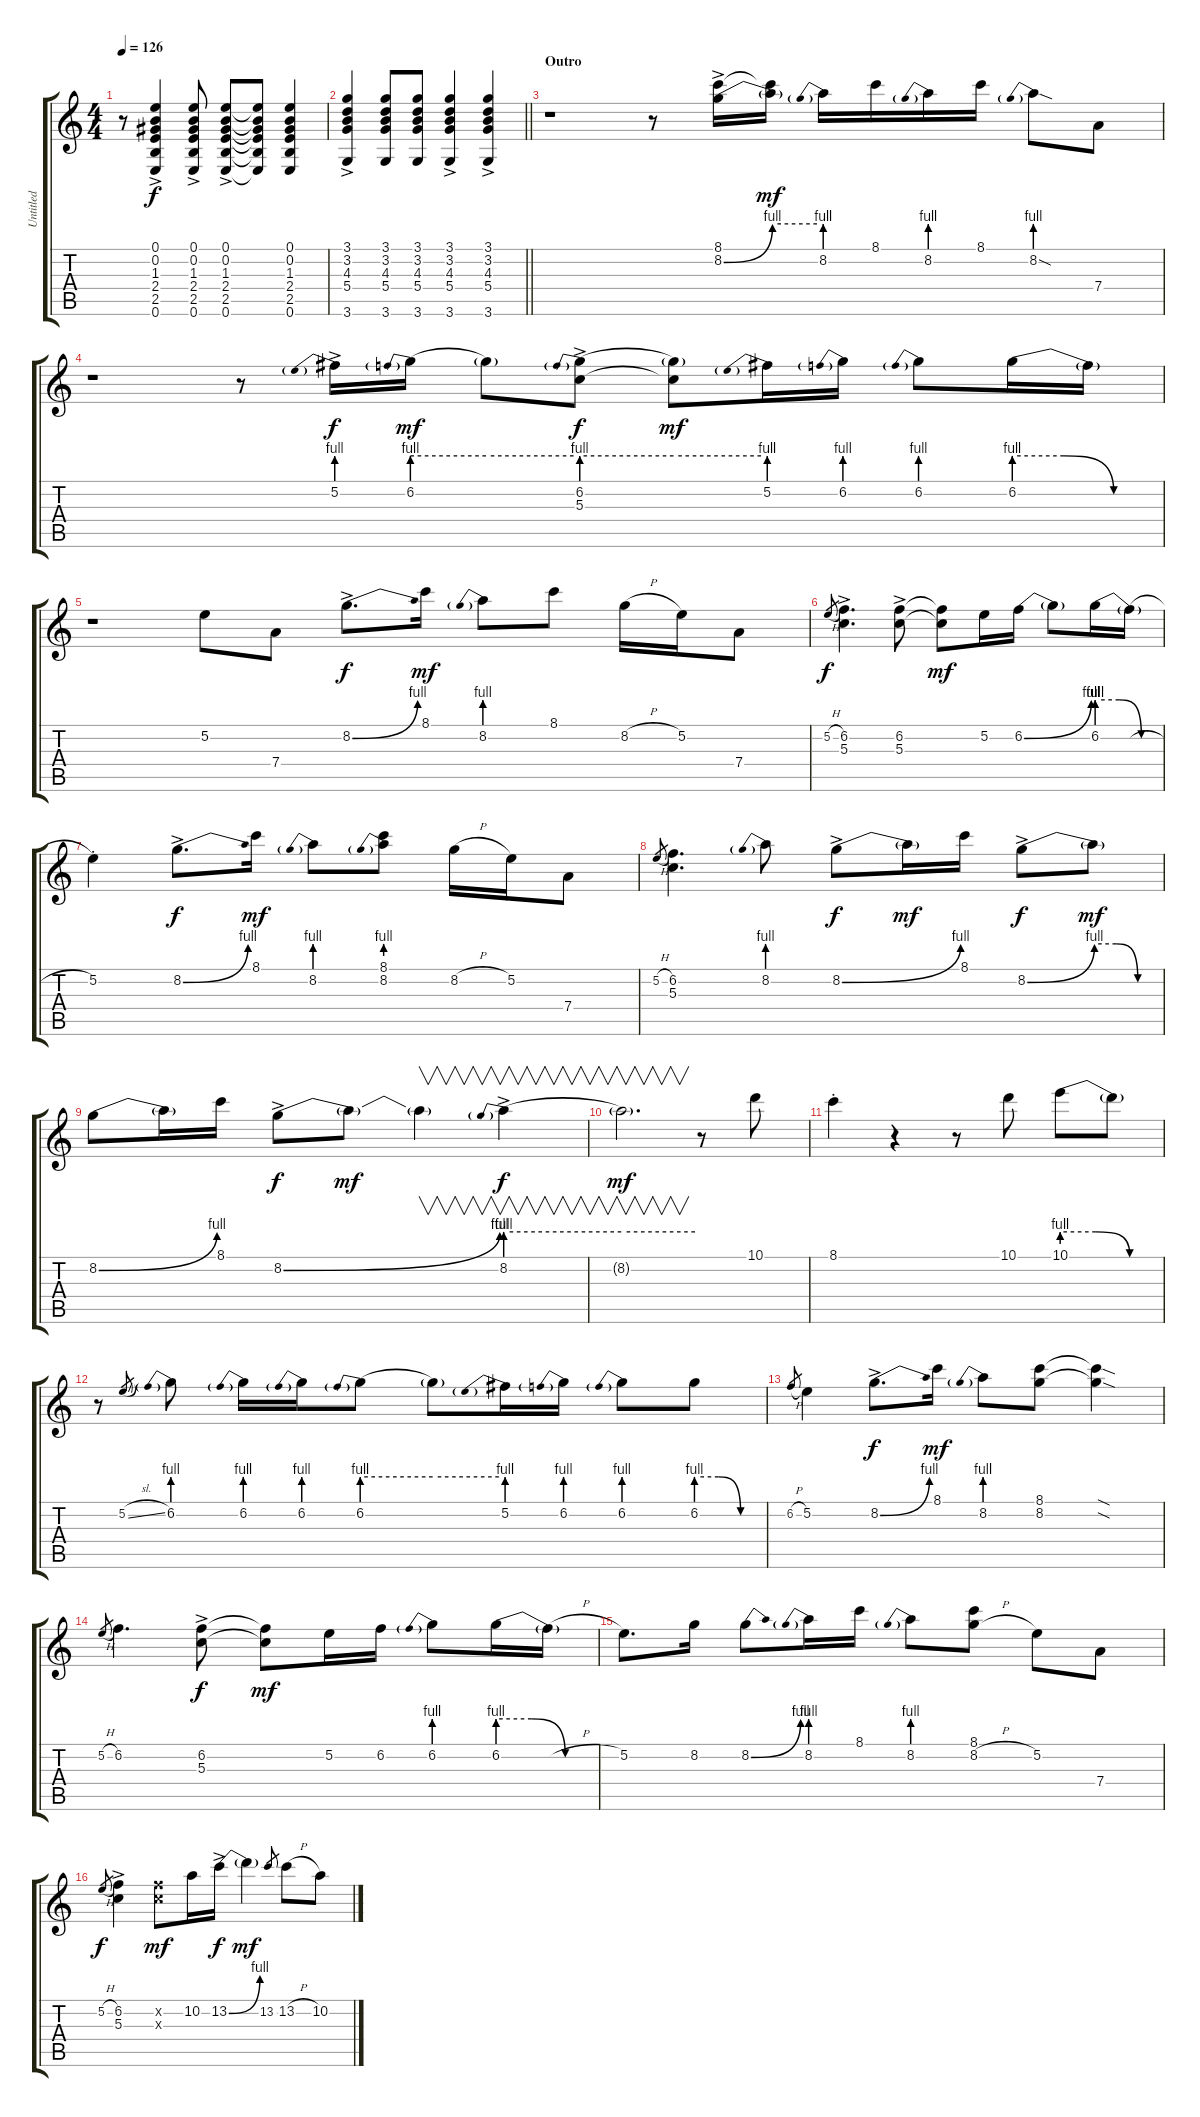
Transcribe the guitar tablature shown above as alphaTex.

\track ("Untitled" "Untitled") {instrument overdrivenguitar}
\staff {score tabs}
\tuning (E4 B3 G3 D3 A2 E2) {hide}
\ts (4 4)
\tempo 126
\clef g2
\ks c
r.8{dy f} (0.1{ac} 0.2{ac} 1.3{ac} 2.4{ac} 2.5{ac} 0.6{ac}).4 (0.1{ac} 0.2{ac} 1.3{ac} 2.4{ac} 2.5{ac} 0.6{ac}).8 (0.1{ac} 0.2{ac} 1.3{ac} 2.4{ac} 2.5{ac} 0.6{ac}).8 (0.1{t} 0.2{t} 1.3{t} 2.4{t} 2.5{t} 0.6{t}).8 (0.1 0.2 1.3 2.4 2.5 0.6).4 |
\barLineRight lightlight
(3.1{ac} 3.2{ac} 4.3{ac} 5.4{ac} 3.6{ac}).4 (3.1 3.2 4.3 5.4 3.6).8 (3.1 3.2 4.3 5.4 3.6).8 (3.1{ac} 3.2{ac} 4.3{ac} 5.4{ac} 3.6{ac}).4 (3.1{ac} 3.2{ac} 4.3{ac} 5.4{ac} 3.6{ac}).4 |
\section ("" "Outro")
r.1 r.8 (8.1{ac} 8.2{be (bend 0 0 60 4) ac}).16 (8.1{t} 8.2{be (hold 0 4 60 4) t}).16{dy mf} 8.2{be (prebend 0 4 60 4)}.16 8.1.16 8.2{be (prebend 0 4 60 4)}.16 8.1.16 8.2{be (prebend 0 4 60 4) sod}.8 7.4.8 |
r.1 r.8 5.2{be (prebend 0 4 60 4) ac}.16{dy f} 6.2{be (prebend 0 4 60 4)}.16{dy mf} 6.2{be (hold 0 4 60 4) t}.8 (6.2{be (prebend 0 4 60 4) ac} 5.3{ac}).8{dy f} (6.2{be (hold 0 4 60 4) t} 5.3{t}).8{dy mf} 5.2{be (prebend 0 4 60 4)}.16 6.2{be (prebend 0 4 60 4)}.16 6.2{be (prebend 0 4 60 4)}.8 6.2{be (custom 0 4 20 4 40 0 60 0)}.16 6.2{t}.16 |
r.1 5.2.8 7.4.8 8.2{be (bend 0 0 60 4) ac}.8{d dy f} 8.1.16{dy mf} 8.2{be (prebend 0 4 60 4)}.8 8.1.8 8.2{h}.16 5.2.16 7.4.8 |
5.2{h}.8{gr dy f} (6.2{ac} 5.3{ac}).4{d} (6.2{ac} 5.3{ac}).8 (6.2{t} 5.3{t}).8{dy mf} 5.2.16 6.2{be (bend 0 0 60 4)}.16 6.2{t}.8 6.2{be (custom 0 4 20 4 40 0 60 0)}.16 6.2{h t}.16 |
5.2{st}.4 8.2{be (bend 0 0 60 4) ac}.8{d dy f} 8.1.16{dy mf} 8.2{be (prebend 0 4 60 4)}.8 (8.1 8.2{be (prebend 0 4 60 4)}).8 8.2{h}.16 5.2.16 7.4.8 |
5.2{h}.8{gr} (6.2 5.3).4{d} 8.2{be (prebend 0 4 60 4)}.8 8.2{be (bend 0 0 60 4) ac}.8{dy f} 8.2{t}.16{dy mf} 8.1.16 8.2{be (bend 0 0 60 4) ac}.8{dy f} 8.2{be (custom 0 4 20 4 40 0 60 0) t}.8{dy mf} |
8.2{be (bend 0 0 60 4)}.8 8.2{t}.16 8.1.16 8.2{be (bend 0 0 60 4) ac}.8{dy f} 8.2{t}.8{dy mf} 8.2{t}.4{v} 8.2{be (prebend 0 4 60 4) ac}.4{v dy f} |
8.2{be (hold 0 4 60 4) t}.2{v d dy mf} r.8 10.1.8 |
8.1{st}.4 r.4 r.8 10.1.8 10.1{be (custom 0 4 20 4 40 0 60 0)}.8 10.1{t}.8 |
r.8 5.2{sl}.8{gr} 6.2{be (prebend 0 4 60 4)}.8 6.2{be (prebend 0 4 60 4)}.16 6.2{be (prebend 0 4 60 4)}.16 6.2{be (prebend 0 4 60 4)}.8 6.2{be (hold 0 4 60 4) t}.8 5.2{be (prebend 0 4 60 4)}.16 6.2{be (prebend 0 4 60 4)}.16 6.2{be (prebend 0 4 60 4)}.8 6.2{be (custom 0 4 20 4 40 0 60 0)}.8 |
6.2{h}.8{gr} 5.2.4 8.2{be (bend 0 0 60 4) ac}.8{d dy f} 8.1.16{dy mf} 8.2{be (prebend 0 4 60 4)}.8 (8.1 8.2).8 (8.1{sod t} 8.2{sod t}).4 |
5.2{h}.8{gr} 6.2.4{d} (6.2{ac} 5.3{ac}).8{dy f} (6.2{t} 5.3{t}).8{dy mf} 5.2.16 6.2.16 6.2{be (prebend 0 4 60 4)}.8 6.2{be (custom 0 4 20 4 40 0 60 0)}.16 6.2{h t}.16 |
5.2.8{d} 8.2.16 8.2{be (bend 0 0 60 4)}.8 8.2{be (prebend 0 4 60 4)}.16 8.1.16 8.2{be (prebend 0 4 60 4)}.8 (8.1 8.2{h}).8 5.2.8 7.4.8 |
5.2{h}.8{gr dy f} (6.2{ac} 5.3{ac}).4 (6.2{x} 5.3{x}).8{dy mf} 10.2.16 13.2{be (bend 0 0 60 4) ac}.16{dy f} 13.2{t}.4{dy mf} 13.2.8{gr} 13.2{h}.8 10.2.8
